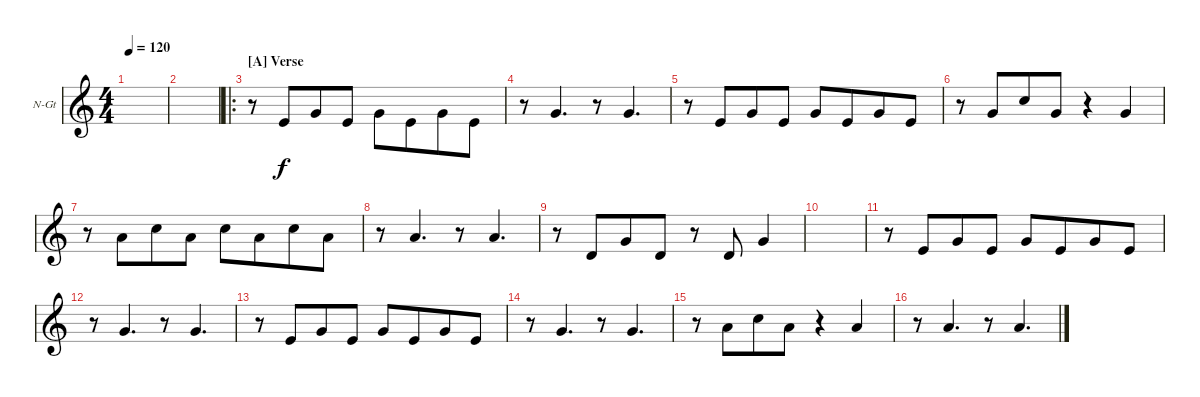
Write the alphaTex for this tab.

\defaultSystemsLayout 4
\bracketExtendMode groupsimilarinstruments
\firstSystemTrackNameOrientation horizontal
\otherSystemsTrackNameOrientation horizontal
\track ("Nylon Guitar" "N-Gt") {instrument acousticguitarnylon}
\staff {score}
\tuning (E4 B3 G3 D3 A2 E2)
\ts (4 4)
\ac
\tempo 120
\clef g2
\ks c
|
|
\ro
\section ("A" "Verse")
r.8 2.4.8{beam merge} 0.3.8{beam merge} 2.4.8 0.3.8{beam merge} 2.4.8{beam merge} 0.3.8{beam invert beam merge} 2.4.8{beam invert} |
r.8 0.3.4{d} r.8 0.3.4{d} |
r.8 2.4.8{beam merge} 0.3.8{beam merge} 2.4.8 0.3.8{beam merge} 2.4.8{beam merge} 0.3.8{beam merge} 2.4.8 |
r.8 0.3.8{beam merge} 1.2.8{beam merge} 0.3.8 r.4 0.3.4 |
r.8 2.3.8{beam merge} 1.2.8{beam merge} 2.3.8 1.2.8{beam merge} 2.3.8{beam merge} 1.2.8{beam merge} 2.3.8 |
r.8 2.3.4{d} r.8 2.3.4{d} |
r.8 0.4.8{beam merge} 0.3.8{beam merge} 0.4.8 r.8 0.4.8 0.3.4 |
|
r.8 2.4.8{beam merge} 0.3.8{beam merge} 2.4.8 0.3.8{beam merge} 2.4.8{beam merge} 0.3.8{beam merge} 2.4.8 |
r.8 0.3.4{d} r.8 0.3.4{d} |
r.8 2.4.8{beam merge} 0.3.8{beam merge} 2.4.8 0.3.8{beam merge} 2.4.8{beam merge} 0.3.8{beam merge} 2.4.8 |
r.8 0.3.4{d} r.8 0.3.4{d} |
r.8 2.3.8{beam merge} 1.2.8{beam merge} 2.3.8 r.4 2.3.4 |
r.8 2.3.4{d} r.8 2.3.4{d}
